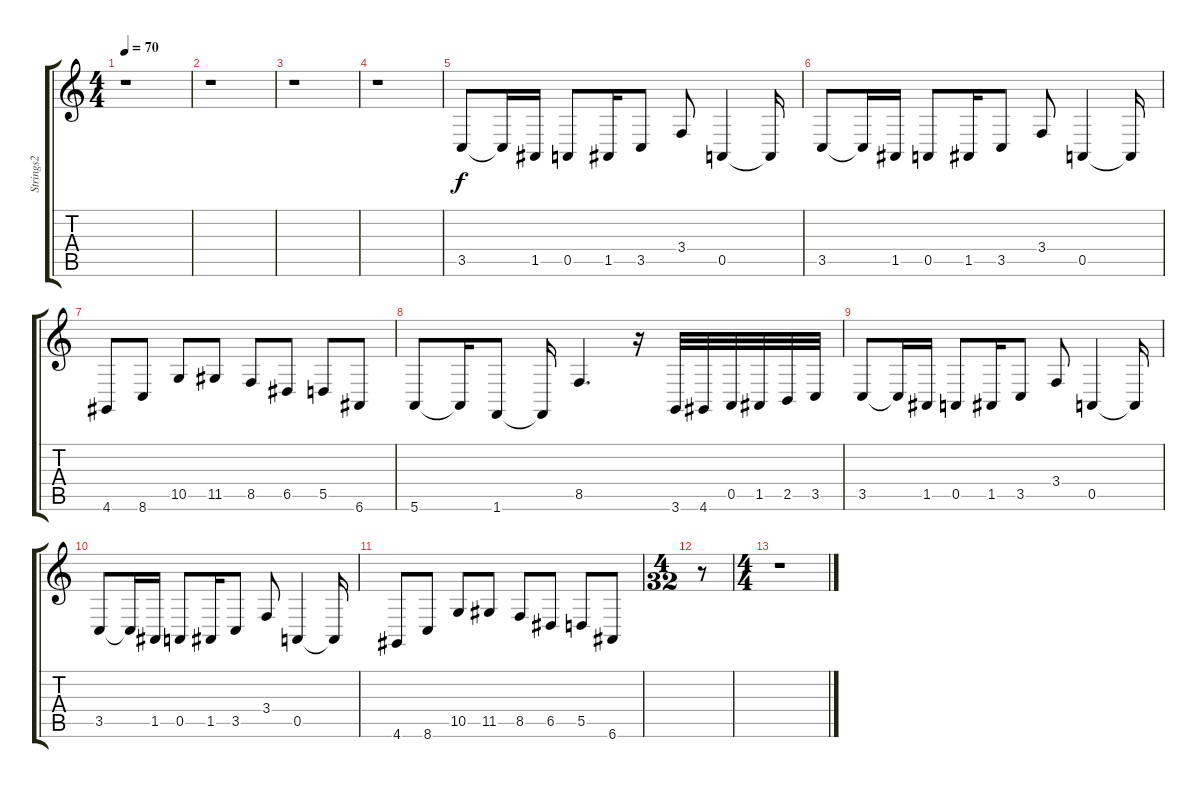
\track ("Strings2" "Strings2") {instrument cello}
\staff {score tabs}
\tuning (E4 B3 G3 D3 A2 E2) {hide}
\ts (4 4)
\tempo 70
\clef g2
\ks c
r.1{dy mp} |
r.1 |
r.1 |
r.1 |
3.5.8{dy f} 3.5{t}.16 1.5.16 0.5.8 1.5.16 3.5.8 3.4.8 0.5.4 0.5{t}.16 |
3.5.8 3.5{t}.16 1.5.16 0.5.8 1.5.16 3.5.8 3.4.8 0.5.4 0.5{t}.16 |
4.6.8 8.6.8 10.5.8 11.5.8 8.5.8 6.5.8 5.5.8 6.6.8 |
5.6.8 5.6{t}.16 1.6.8 1.6{t}.16 8.5.4{d} r.16 3.6.32 4.6.32 0.5.32 1.5.32 2.5.32 3.5.32 |
3.5.8 3.5{t}.16 1.5.16 0.5.8 1.5.16 3.5.8 3.4.8 0.5.4 0.5{t}.16 |
3.5.8 3.5{t}.16 1.5.16 0.5.8 1.5.16 3.5.8 3.4.8 0.5.4 0.5{t}.16 |
4.6.8 8.6.8 10.5.8 11.5.8 8.5.8 6.5.8 5.5.8 6.6.8 |
\ts (4 32)
r.8 |
\ts (4 4)
r.1
